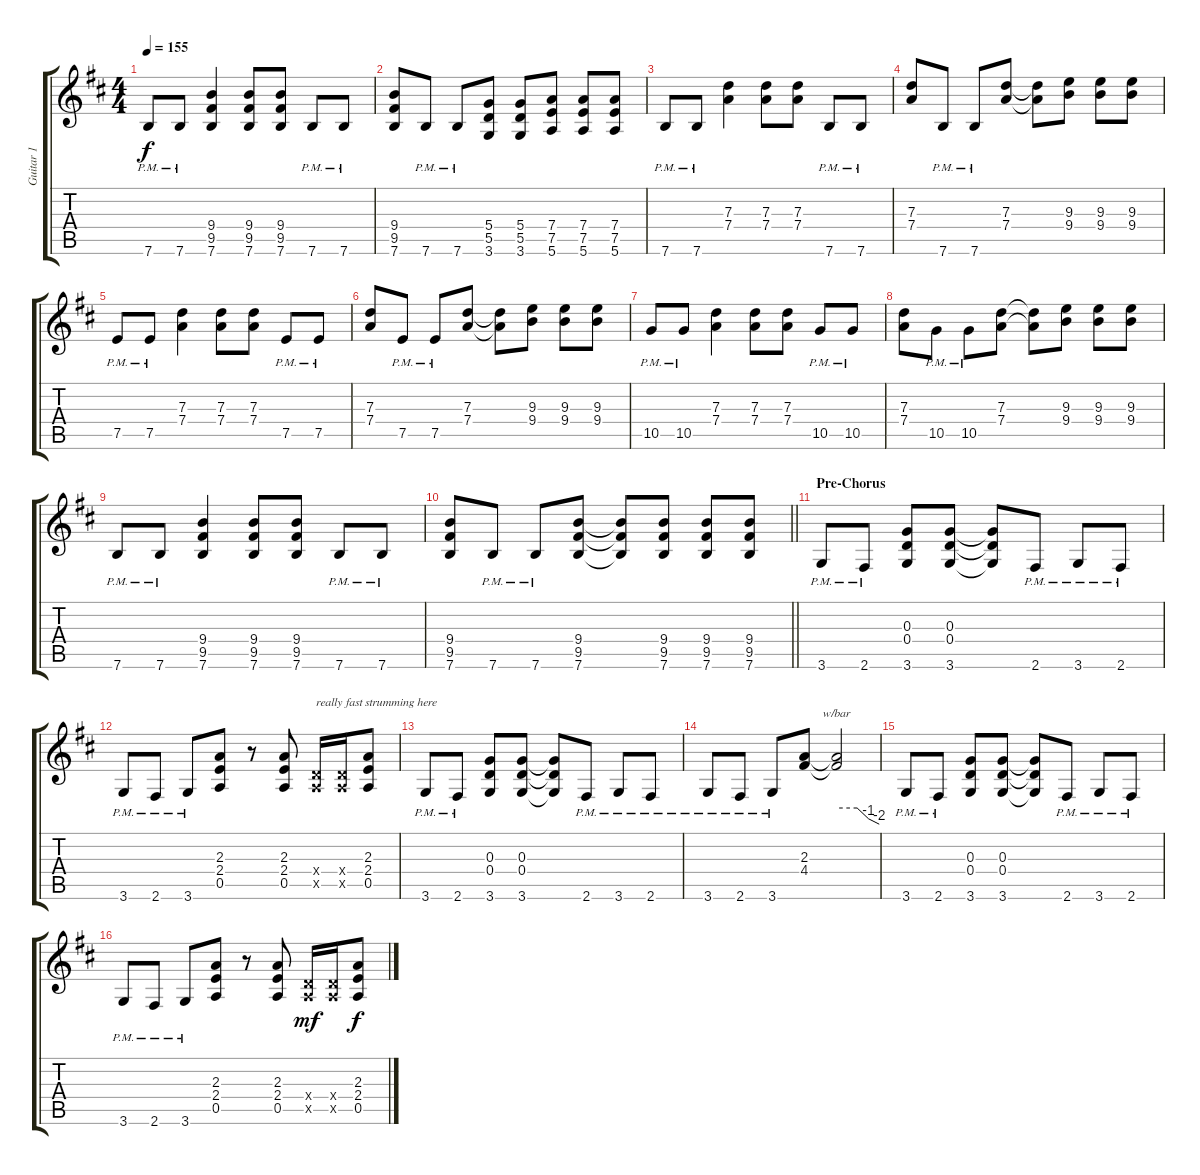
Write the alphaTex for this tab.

\track ("Guitar 1" "Guitar 1") {instrument overdrivenguitar}
\staff {score tabs}
\tuning (E4 B3 G3 D3 A2 E2) {hide}
\ts (4 4)
\tempo 155
\clef g2
\ks d
7.6{pm}.8{dy f} 7.6{pm}.8 (9.4 9.5 7.6).4 (9.4 9.5 7.6).8 (9.4 9.5 7.6).8 7.6{pm}.8 7.6{pm}.8 |
(9.4 9.5 7.6).8 7.6{pm}.8 7.6{pm}.8 (5.4 5.5 3.6).8 (5.4 5.5 3.6).8 (7.4 7.5 5.6).8 (7.4 7.5 5.6).8 (7.4 7.5 5.6).8 |
7.6{pm}.8 7.6{pm}.8 (7.3 7.4).4 (7.3 7.4).8 (7.3 7.4).8 7.6{pm}.8 7.6{pm}.8 |
(7.3 7.4).8 7.6{pm}.8 7.6{pm}.8 (7.3 7.4).8 (7.3{t} 7.4{t}).8 (9.3 9.4).8 (9.3 9.4).8 (9.3 9.4).8 |
7.5{pm}.8 7.5{pm}.8 (7.3 7.4).4 (7.3 7.4).8 (7.3 7.4).8 7.5{pm}.8 7.5{pm}.8 |
(7.3 7.4).8 7.5{pm}.8 7.5{pm}.8 (7.3 7.4).8 (7.3{t} 7.4{t}).8 (9.3 9.4).8 (9.3 9.4).8 (9.3 9.4).8 |
10.5{pm}.8 10.5{pm}.8 (7.3 7.4).4 (7.3 7.4).8 (7.3 7.4).8 10.5{pm}.8 10.5{pm}.8 |
(7.3 7.4).8 10.5{pm}.8 10.5{pm}.8 (7.3 7.4).8 (7.3{t} 7.4{t}).8 (9.3 9.4).8 (9.3 9.4).8 (9.3 9.4).8 |
7.6{pm}.8 7.6{pm}.8 (9.4 9.5 7.6).4 (9.4 9.5 7.6).8 (9.4 9.5 7.6).8 7.6{pm}.8 7.6{pm}.8 |
\barLineRight lightlight
(9.4 9.5 7.6).8 7.6{pm}.8 7.6{pm}.8 (9.4 9.5 7.6).8 (9.4{t} 9.5{t} 7.6{t}).8 (9.4 9.5 7.6).8 (9.4 9.5 7.6).8 (9.4 9.5 7.6).8 |
\section ("" "Pre-Chorus")
3.6{pm}.8 2.6{pm}.8 (0.3 0.4 3.6).8 (0.3 0.4 3.6).8 (0.3{t} 0.4{t} 3.6{t}).8 2.6{pm}.8 3.6{pm}.8 2.6{pm}.8 |
3.6{pm}.8 2.6{pm}.8 3.6{pm}.8 (2.3 2.4 0.5).8 r.8 (2.3 2.4 0.5).8 (0.4{x} 0.5{x}).16{txt "really fast strumming here"} (0.4{x} 0.5{x}).16 (2.3 2.4 0.5).8 |
3.6{pm}.8 2.6{pm}.8 (0.3 0.4 3.6).8 (0.3 0.4 3.6).8 (0.3{t} 0.4{t} 3.6{t}).8 2.6{pm}.8 3.6{pm}.8 2.6{pm}.8 |
3.6{pm}.8 2.6{pm}.8 3.6{pm}.8 (2.3 4.4).8 (2.3{t} 4.4{t}).2{tbe (custom default 0 0 29 0 45 -4 60 -8)} |
3.6{pm}.8 2.6{pm}.8 (0.3 0.4 3.6).8 (0.3 0.4 3.6).8 (0.3{t} 0.4{t} 3.6{t}).8 2.6{pm}.8 3.6{pm}.8 2.6{pm}.8 |
3.6{pm}.8 2.6{pm}.8 3.6{pm}.8 (2.3 2.4 0.5).8 r.8 (2.3 2.4 0.5).8 (0.4{x} 0.5{x}).16{dy mf} (0.4{x} 0.5{x}).16 (2.3 2.4 0.5).8{dy f}
